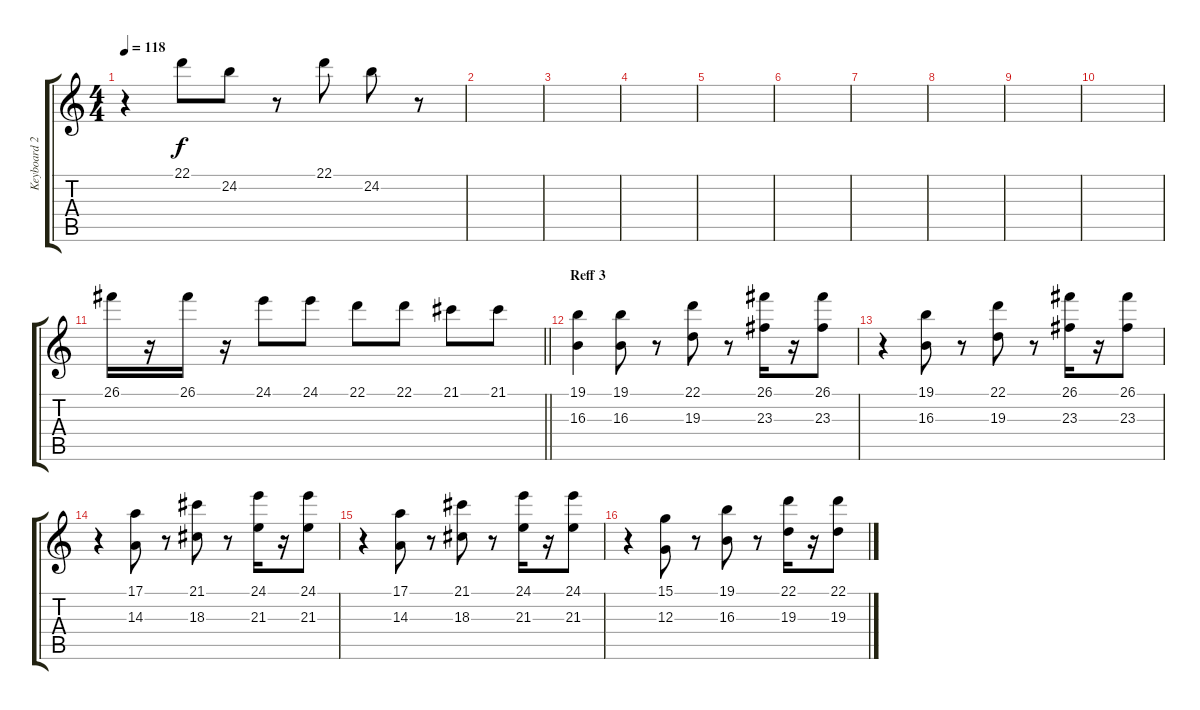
\track ("Keyboard 2" "Keyboard 2") {instrument stringensemble1}
\staff {score tabs}
\tuning (E4 B3 G3 D3 A2 E2) {hide}
\ts (4 4)
\tempo 118
\clef g2
\ks c
r.4{dy f} 22.1.8 24.2.8 r.8 22.1.8 24.2.8 r.8 |
|
|
|
|
|
|
|
|
|
\barLineRight lightlight
26.1.16 r.16 26.1.16 r.16 24.1.8 24.1.8 22.1.8 22.1.8 21.1.8 21.1.8 |
\section ("" "Reff 3")
(19.1 16.3).4 (19.1 16.3).8 r.8 (22.1 19.3).8 r.8 (26.1 23.3).16 r.16 (26.1 23.3).8 |
r.4 (19.1 16.3).8 r.8 (22.1 19.3).8 r.8 (26.1 23.3).16 r.16 (26.1 23.3).8 |
r.4 (17.1 14.3).8 r.8 (21.1 18.3).8 r.8 (24.1 21.3).16 r.16 (24.1 21.3).8 |
r.4 (17.1 14.3).8 r.8 (21.1 18.3).8 r.8 (24.1 21.3).16 r.16 (24.1 21.3).8 |
r.4 (15.1 12.3).8 r.8 (19.1 16.3).8 r.8 (22.1 19.3).16 r.16 (22.1 19.3).8
